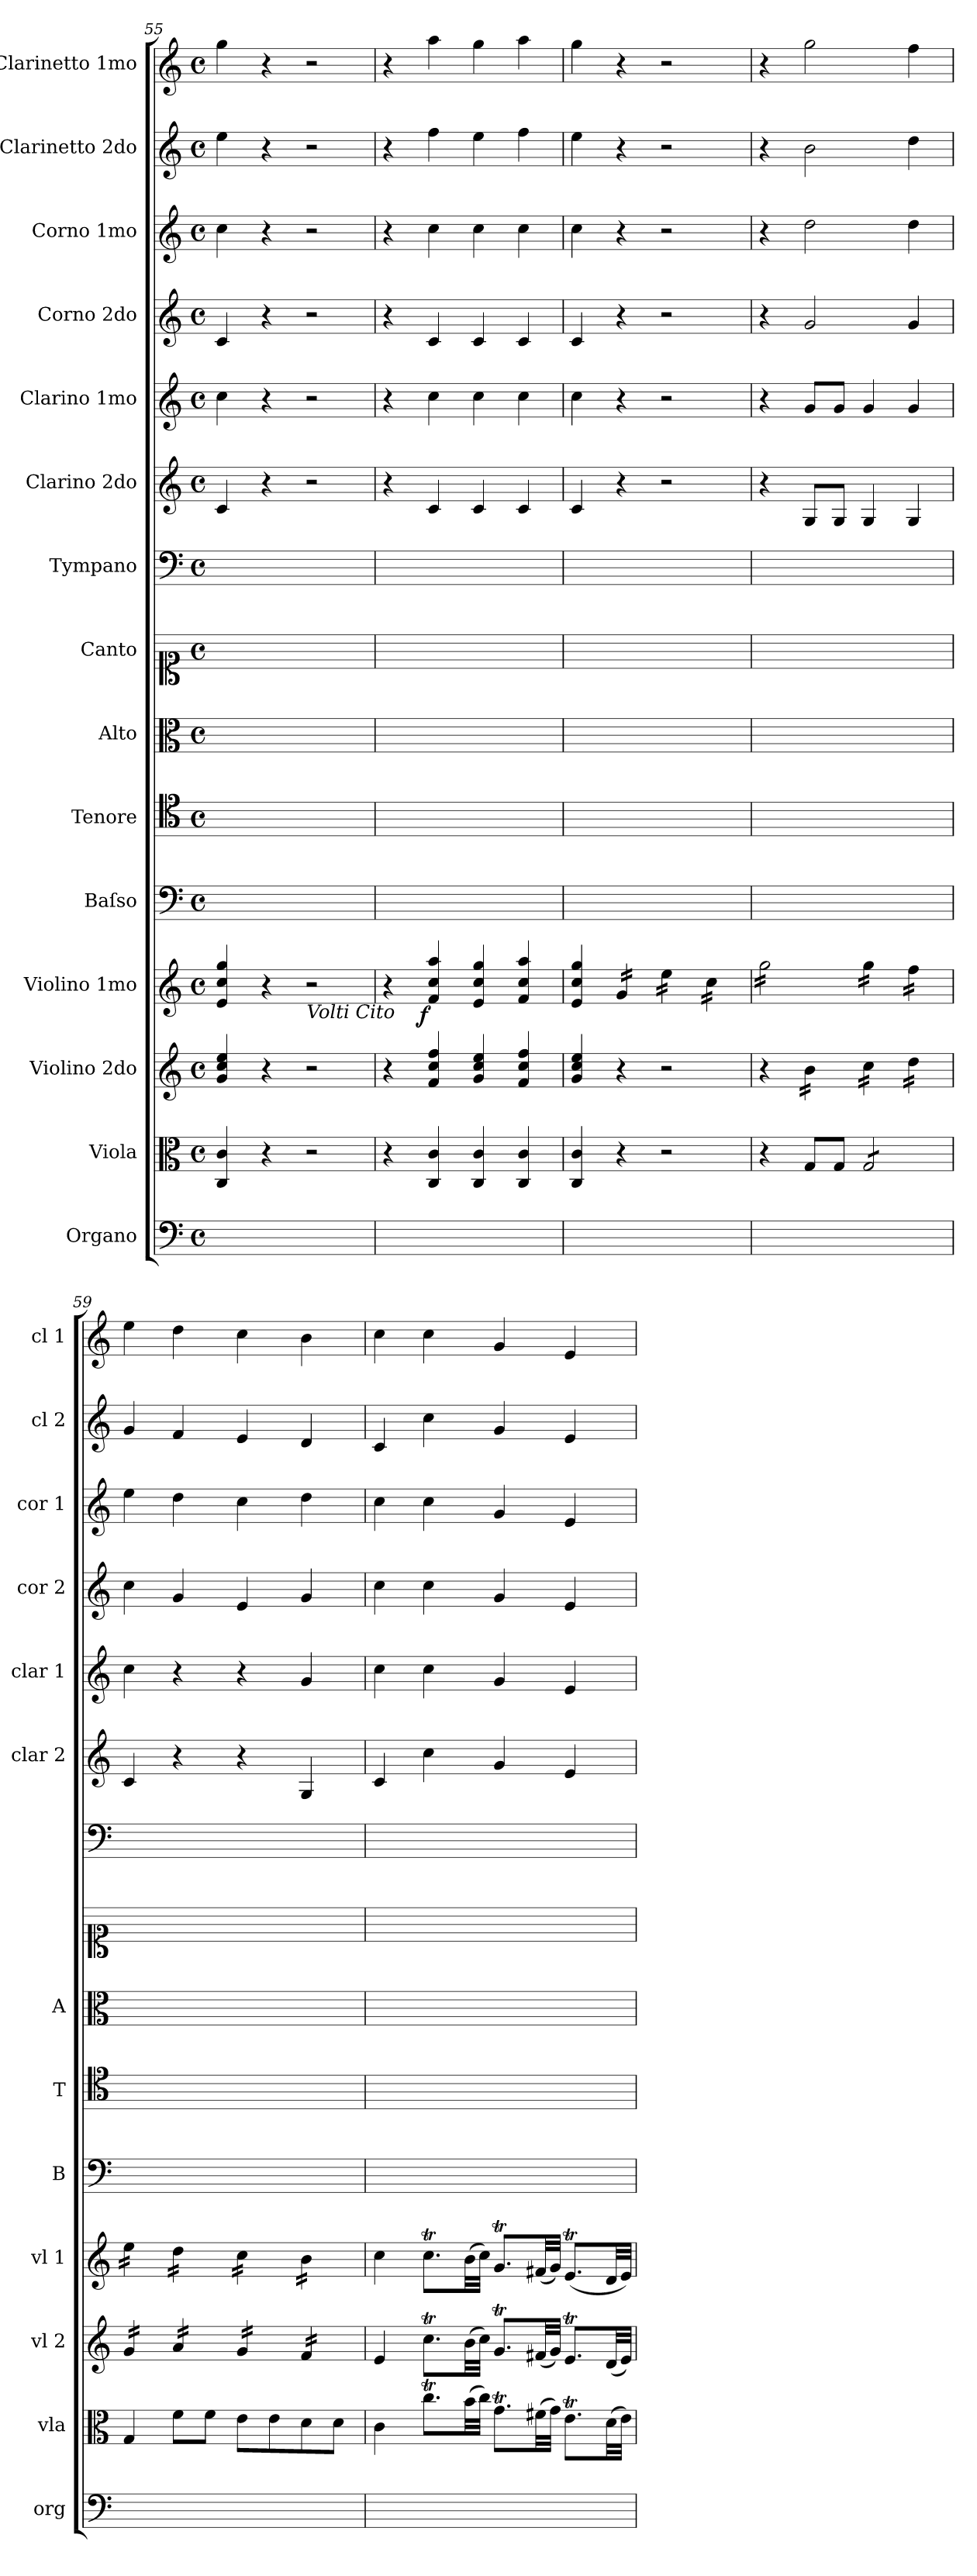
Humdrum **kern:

**kern	**kern	**kern	**kern	**dynam	**kern	**kern	**kern	**kern	**kern	**kern	**kern	**kern	**kern	**kern	**kern
*part15	*part14	*part13	*part12	*part12	*part11	*part10	*part9	*part8	*part7	*part6	*part5	*part4	*part3	*part2	*part1
*staff15	*staff14	*staff13	*staff12	*staff12	*staff11	*staff10	*staff9	*staff8	*staff7	*staff6	*staff5	*staff4	*staff3	*staff2	*staff1
*I"Organo	*I"Viola	*I"Violino 2do	*I"Violino 1mo	*	*I"Baſso	*I"Tenore	*I"Alto	*I"Canto	*I"Tympano	*I"Clarino 2do	*I"Clarino 1mo	*I"Corno 2do	*I"Corno 1mo	*I"Clarinetto 2do	*I"Clarinetto 1mo
*I'org	*I'vla	*I'vl 2	*I'vl 1	*	*I'B	*I'T	*I'A	*	*	*I'clar 2	*I'clar 1	*I'cor 2	*I'cor 1	*I'cl 2	*I'cl 1
*clefF4	*clefC3	*clefG2	*clefG2	*	*clefF4	*clefC4	*clefC3	*clefC1	*clefF4	*clefG2	*clefG2	*clefG2	*clefG2	*clefG2	*clefG2
*k[]	*k[]	*k[]	*k[]	*	*k[]	*k[]	*k[]	*k[]	*k[]	*k[]	*k[]	*k[]	*k[]	*k[]	*k[]
*C:	*C:	*C:	*C:	*	*C:	*C:	*C:	*C:	*C:	*C:	*C:	*C:	*C:	*C:	*C:
*M4/4	*M4/4	*M4/4	*M4/4	*	*M4/4	*M4/4	*M4/4	*M4/4	*M4/4	*M4/4	*M4/4	*M4/4	*M4/4	*M4/4	*M4/4
*met(c)	*met(c)	*met(c)	*met(c)	*	*met(c)	*met(c)	*met(c)	*met(c)	*met(c)	*met(c)	*met(c)	*met(c)	*met(c)	*met(c)	*met(c)
=55	=55	=55	=55	=55	=55	=55	=55	=55	=55	=55	=55	=55	=55	=55	=55
1ryy	4C/ 4c/	4g/ 4cc/ 4ee/	4e/ 4cc/ 4gg/	.	1ryy	1ryy	1ryy	1ryy	1ryy	4c/	4cc\	4c/	4cc\	4ee\	4gg\
.	4r	4r	4r	.	.	.	.	.	.	4r	4r	4r	4r	4r	4r
!	!	!	!LO:TX:b:i:t=Volti Cito	!	!	!	!	!	!	!	!	!	!	!	!
.	2r	2r	2r	.	.	.	.	.	.	2r	2r	2r	2r	2r	2r
=56	=56	=56	=56	=56	=56	=56	=56	=56	=56	=56	=56	=56	=56	=56	=56
1ryy	4r	4r	4r	.	1ryy	1ryy	1ryy	1ryy	1ryy	4r	4r	4r	4r	4r	4r
!	!	!	!	!LO:DY:rj	!	!	!	!	!	!	!	!	!	!	!
.	4C/ 4c/	4f/ 4cc/ 4ff/	4f/ 4cc/ 4aa/	f	.	.	.	.	.	4c/	4cc\	4c/	4cc\	4ff\	4aa\
.	4C/ 4c/	4g/ 4cc/ 4ee/	4e/ 4cc/ 4gg/	.	.	.	.	.	.	4c/	4cc\	4c/	4cc\	4ee\	4gg\
.	4C/ 4c/	4f/ 4cc/ 4ff/	4f/ 4cc/ 4aa/	.	.	.	.	.	.	4c/	4cc\	4c/	4cc\	4ff\	4aa\
=57	=57	=57	=57	=57	=57	=57	=57	=57	=57	=57	=57	=57	=57	=57	=57
1ryy	4C/ 4c/	4g/ 4cc/ 4ee/	4e/ 4cc/ 4gg/	.	1ryy	1ryy	1ryy	1ryy	1ryy	4c/	4cc\	4c/	4cc\	4ee\	4gg\
*	*	*	*tremolo	*	*	*	*	*	*	*	*	*	*	*	*
.	4r	4r	16g/LL	.	.	.	.	.	.	4r	4r	4r	4r	4r	4r
.	.	.	16g/	.	.	.	.	.	.	.	.	.	.	.	.
.	.	.	16g/	.	.	.	.	.	.	.	.	.	.	.	.
.	.	.	16g/JJ	.	.	.	.	.	.	.	.	.	.	.	.
.	2r	2r	16ee\LL	.	.	.	.	.	.	2r	2r	2r	2r	2r	2r
.	.	.	16ee\	.	.	.	.	.	.	.	.	.	.	.	.
.	.	.	16ee\	.	.	.	.	.	.	.	.	.	.	.	.
.	.	.	16ee\JJ	.	.	.	.	.	.	.	.	.	.	.	.
.	.	.	16cc\LL	.	.	.	.	.	.	.	.	.	.	.	.
.	.	.	16cc\	.	.	.	.	.	.	.	.	.	.	.	.
.	.	.	16cc\	.	.	.	.	.	.	.	.	.	.	.	.
.	.	.	16cc\JJ	.	.	.	.	.	.	.	.	.	.	.	.
=58	=58	=58	=58	=58	=58	=58	=58	=58	=58	=58	=58	=58	=58	=58	=58
1ryy	4r	4r	16gg\LL	.	1ryy	1ryy	1ryy	1ryy	1ryy	4r	4r	4r	4r	4r	4r
.	.	.	16gg\	.	.	.	.	.	.	.	.	.	.	.	.
.	.	.	16gg\	.	.	.	.	.	.	.	.	.	.	.	.
.	.	.	16gg\	.	.	.	.	.	.	.	.	.	.	.	.
*	*	*tremolo	*	*	*	*	*	*	*	*	*	*	*	*	*
.	8G/L	16b\LL	16gg\	.	.	.	.	.	.	8G/L	8g/L	2g/	2dd\	2b\	2gg\
.	.	16b\	16gg\	.	.	.	.	.	.	.	.	.	.	.	.
.	8G/J	16b\	16gg\	.	.	.	.	.	.	8G/J	8g/J	.	.	.	.
.	.	16b\JJ	16gg\JJ	.	.	.	.	.	.	.	.	.	.	.	.
*	*tremolo	*	*	*	*	*	*	*	*	*	*	*	*	*	*
.	8G/L	16cc\LL	16gg\LL	.	.	.	.	.	.	4G/	4g/	.	.	.	.
.	.	16cc\	16gg\	.	.	.	.	.	.	.	.	.	.	.	.
.	8G/	16cc\	16gg\	.	.	.	.	.	.	.	.	.	.	.	.
.	.	16cc\JJ	16gg\JJ	.	.	.	.	.	.	.	.	.	.	.	.
.	8G/	16dd\LL	16ff\LL	.	.	.	.	.	.	4G/	4g/	4g/	4dd\	4dd\	4ff\
.	.	16dd\	16ff\	.	.	.	.	.	.	.	.	.	.	.	.
.	8G/J	16dd\	16ff\	.	.	.	.	.	.	.	.	.	.	.	.
*	*Xtremolo	*	*	*	*	*	*	*	*	*	*	*	*	*	*
.	.	16dd\JJ	16ff\JJ	.	.	.	.	.	.	.	.	.	.	.	.
=59	=59	=59	=59	=59	=59	=59	=59	=59	=59	=59	=59	=59	=59	=59	=59
1ryy	4G/	16g/LL	16ee\LL	.	1ryy	1ryy	1ryy	1ryy	1ryy	4c/	4cc\	4cc\	4ee\	4g/	4ee\
.	.	16g/	16ee\	.	.	.	.	.	.	.	.	.	.	.	.
.	.	16g/	16ee\	.	.	.	.	.	.	.	.	.	.	.	.
.	.	16g/JJ	16ee\JJ	.	.	.	.	.	.	.	.	.	.	.	.
.	8f\L	16a/LL	16dd\LL	.	.	.	.	.	.	4r	4r	4g/	4dd\	4f/	4dd\
.	.	16a/	16dd\	.	.	.	.	.	.	.	.	.	.	.	.
.	8f\J	16a/	16dd\	.	.	.	.	.	.	.	.	.	.	.	.
.	.	16a/JJ	16dd\JJ	.	.	.	.	.	.	.	.	.	.	.	.
.	8e\L	16g/LL	16cc\LL	.	.	.	.	.	.	4r	4r	4e/	4cc\	4e/	4cc\
.	.	16g/	16cc\	.	.	.	.	.	.	.	.	.	.	.	.
.	8e\	16g/	16cc\	.	.	.	.	.	.	.	.	.	.	.	.
.	.	16g/JJ	16cc\JJ	.	.	.	.	.	.	.	.	.	.	.	.
.	8d\	16f/LL	16b\LL	.	.	.	.	.	.	4G/	4g/	4g/	4dd\	4d/	4b\
.	.	16f/	16b\	.	.	.	.	.	.	.	.	.	.	.	.
.	8d\J	16f/	16b\	.	.	.	.	.	.	.	.	.	.	.	.
.	.	16f/JJ	16b\JJ	.	.	.	.	.	.	.	.	.	.	.	.
*	*	*	*Xtremolo	*	*	*	*	*	*	*	*	*	*	*	*
*	*	*Xtremolo	*	*	*	*	*	*	*	*	*	*	*	*	*
=60	=60	=60	=60	=60	=60	=60	=60	=60	=60	=60	=60	=60	=60	=60	=60
1ryy	4c\	4e/	4cc\	.	1ryy	1ryy	1ryy	1ryy	1ryy	4c/	4cc\	4cc\	4cc\	4c/	4cc\
.	8.ccT\L	8.ccT\L	8.ccT\L	.	.	.	.	.	.	4cc\	4cc\	4cc\	4cc\	4cc\	4cc\
.	(32b\LL	(32b\LL	(32b\LL	.	.	.	.	.	.	.	.	.	.	.	.
.	32cc\JJJ)	32cc\JJJ)	32cc\JJJ)	.	.	.	.	.	.	.	.	.	.	.	.
.	8.gT\L	8.gT/L	8.gT/L	.	.	.	.	.	.	4g/	4g/	4g/	4g/	4g/	4g/
.	(32f#X\LL	(32f#X/LL	(32f#X/LL	.	.	.	.	.	.	.	.	.	.	.	.
.	32g\JJJ)	32g/JJJ)	32g/JJJ)	.	.	.	.	.	.	.	.	.	.	.	.
.	8.eT\L	8.eT/L	(8.eT/L	.	.	.	.	.	.	4e/	4e/	4e/	4e/	4e/	4e/
.	(32d\LL	(32d/LL	32d/LL	.	.	.	.	.	.	.	.	.	.	.	.
.	32e\JJJ)	32e/JJJ)	32e/JJJ)	.	.	.	.	.	.	.	.	.	.	.	.
=	=	=	=	=	=	=	=	=	=	=	=	=	=	=	=
*-	*-	*-	*-	*-	*-	*-	*-	*-	*-	*-	*-	*-	*-	*-	*-
